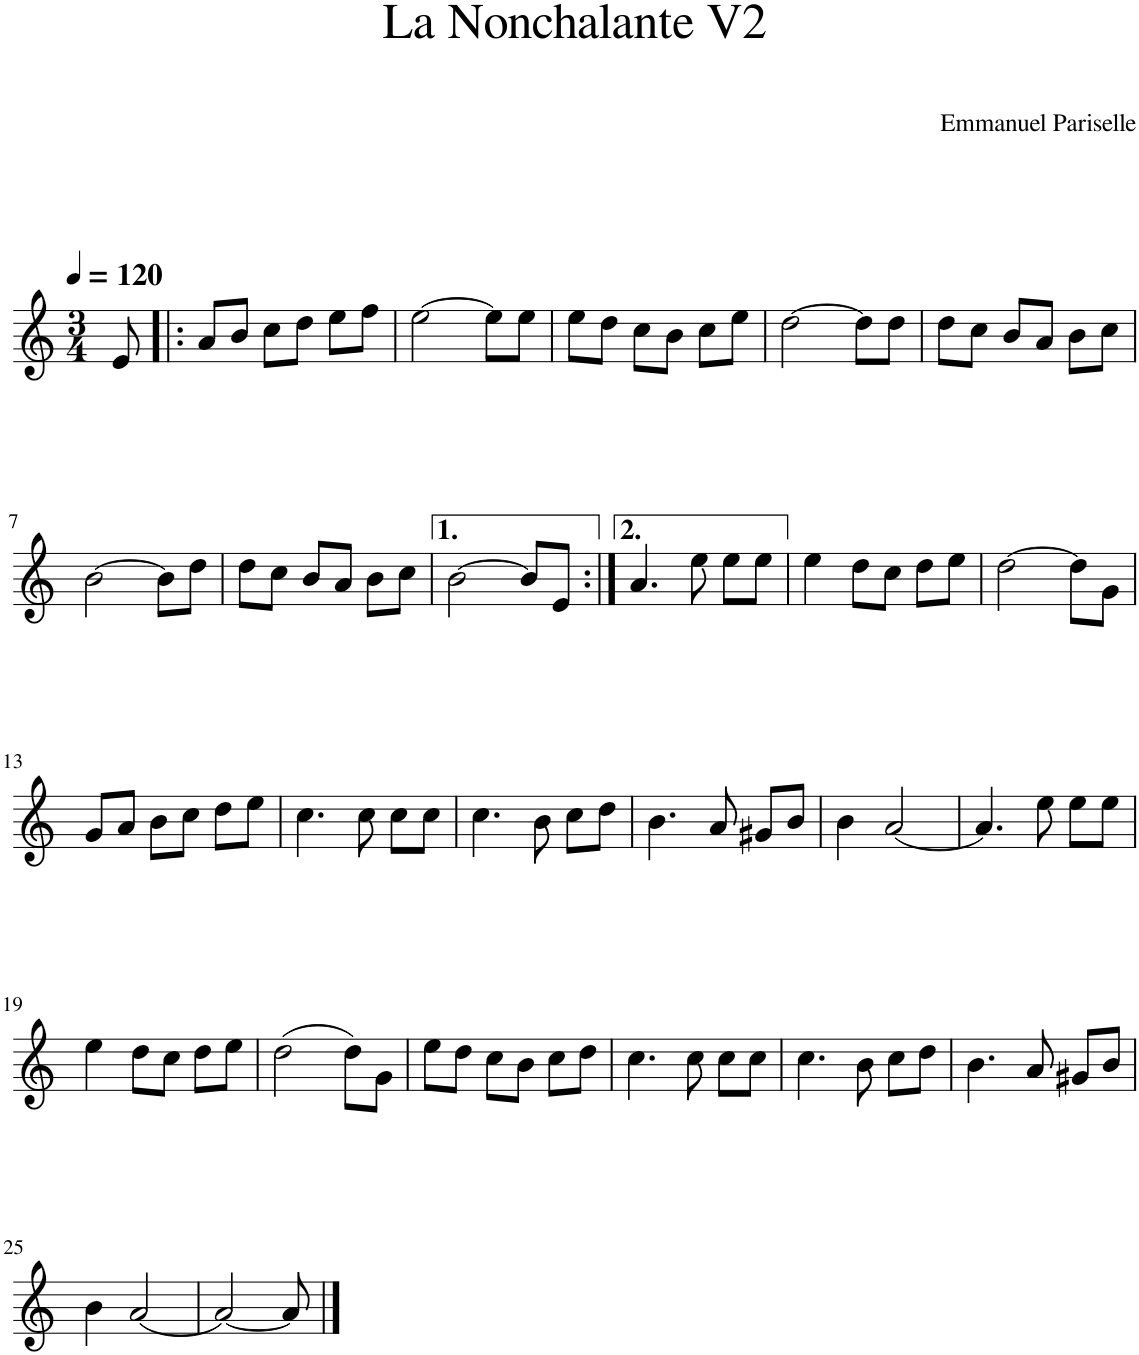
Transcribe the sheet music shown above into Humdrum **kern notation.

**kern
*part1
*staff1
*I"Violon
*I'Vln.
*clefG2
*k[]
*M3/4
*MM120
=1
8e/
=2!|:
8a/L
8b/J
8cc\L
8dd\J
8ee\L
8ff\J
=3
[2ee\
8ee\L]
8ee\J
=4
8ee\L
8dd\J
8cc\L
8b\J
8cc\L
8ee\J
=5
[2dd\
8dd\L]
8dd\J
=6
8dd\L
8cc\J
8b/L
8a/J
8b\L
8cc\J
!!LO:LB:g=z
=7
[2b\
8b\L]
8dd\J
=8
8dd\L
8cc\J
8b/L
8a/J
8b\L
8cc\J
=9
[2b\
8b/L]
8e/J
=10:|!
4.a/
8ee\
8ee\L
8ee\J
=11
4ee\
8dd\L
8cc\J
8dd\L
8ee\J
=12
[2dd\
8dd\L]
8g\J
!!LO:LB:g=z
=13
8g/L
8a/J
8b\L
8cc\J
8dd\L
8ee\J
=14
4.cc\
8cc\
8cc\L
8cc\J
=15
4.cc\
8b\
8cc\L
8dd\J
=16
4.b\
8a/
8g#X/L
8b/J
=17
4b\
[2a/
=18
4.a/]
8ee\
8ee\L
8ee\J
!!LO:LB:g=z
=19
4ee\
8dd\L
8cc\J
8dd\L
8ee\J
=20
(2dd\
8dd\L)
8g\J
=21
8ee\L
8dd\J
8cc\L
8b\J
8cc\L
8dd\J
=22
4.cc\
8cc\
8cc\L
8cc\J
=23
4.cc\
8b\
8cc\L
8dd\J
=24
4.b\
8a/
8g#X/L
8b/J
!!LO:LB:g=z
=25
4b\
[2a/
=26
2a/_
8a/]
==
*-
